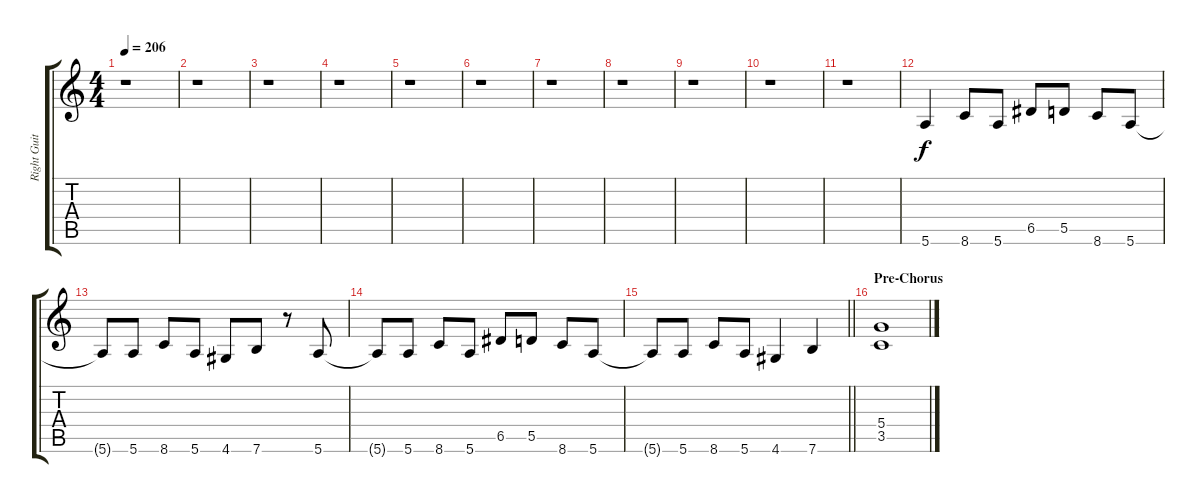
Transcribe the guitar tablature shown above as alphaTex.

\track ("Right Guitar" "Right Guit") {instrument overdrivenguitar}
\staff {score tabs}
\tuning (E4 B3 G3 D3 A2 E2) {hide}
\ts (4 4)
\tempo 206
\clef g2
\ks c
r.1{dy f} |
r.1 |
r.1 |
r.1 |
r.1 |
r.1 |
r.1 |
r.1 |
r.1 |
r.1 |
r.1 |
5.6.4{volume 13} 8.6.8 5.6.8 6.5.8 5.5.8 8.6.8 5.6.8 |
5.6{t}.8 5.6.8 8.6.8 5.6.8 4.6.8 7.6.8 r.8 5.6.8 |
5.6{t}.8 5.6.8 8.6.8 5.6.8 6.5.8 5.5.8 8.6.8 5.6.8 |
\barLineRight lightlight
5.6{t}.8 5.6.8 8.6.8 5.6.8 4.6.4 7.6.4 |
\section ("" "Pre-Chorus")
(5.4 3.5).1{volume 11 balance 13}
